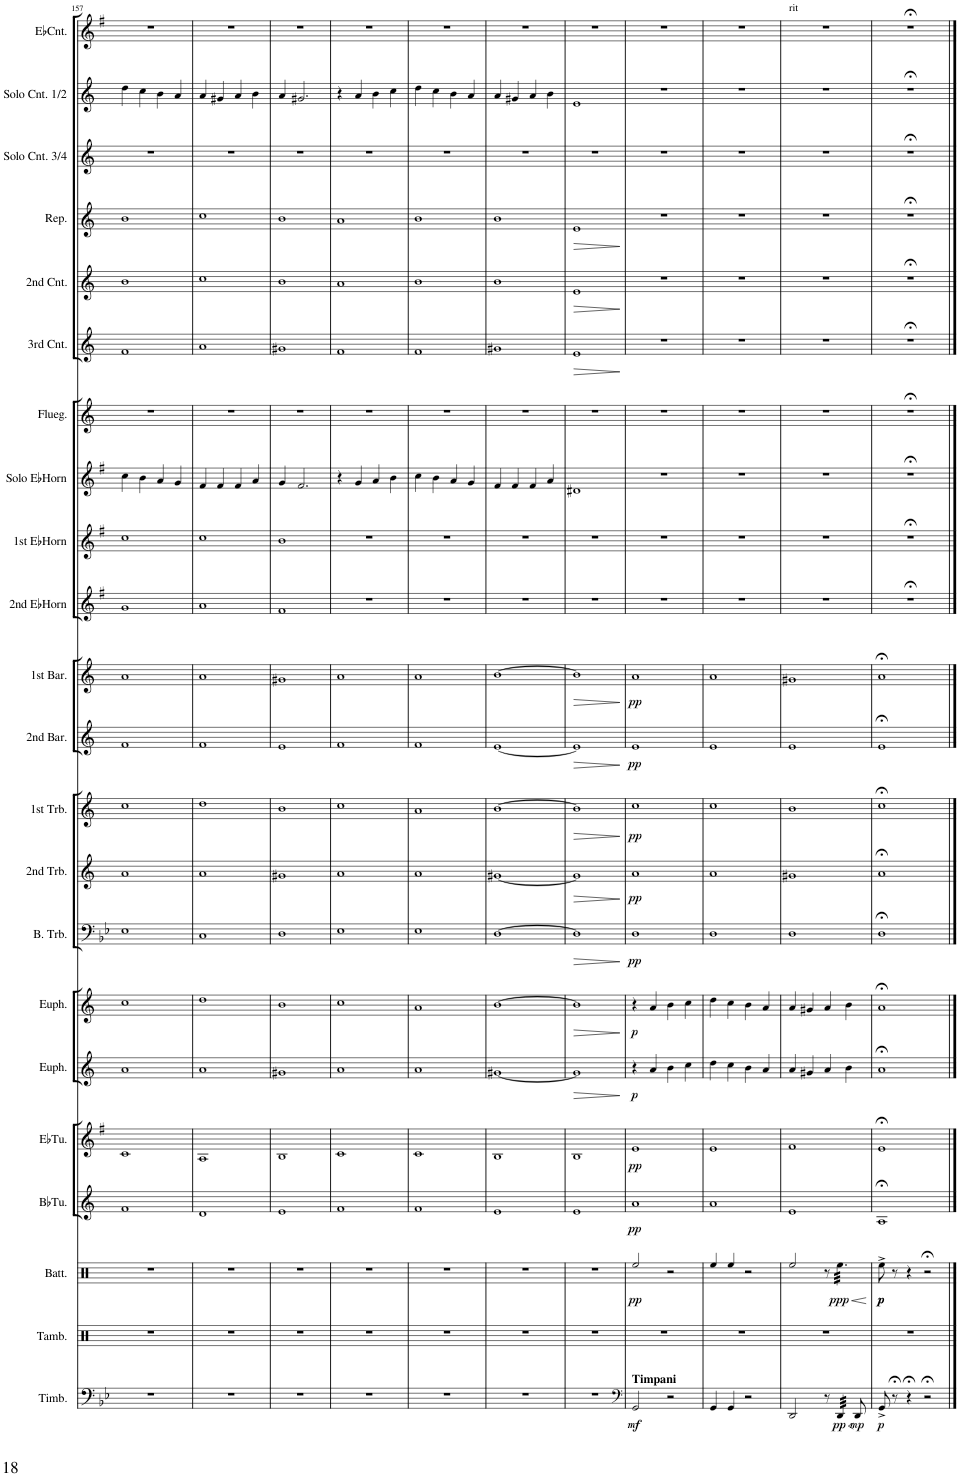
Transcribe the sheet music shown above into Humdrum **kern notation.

**kern	**dynam	**kern	**kern	**dynam	**kern	**dynam	**kern	**dynam	**kern	**dynam	**kern	**dynam	**kern	**dynam	**kern	**dynam	**kern	**dynam	**kern	**dynam	**kern	**dynam	**kern	**kern	**kern	**kern	**kern	**dynam	**kern	**dynam	**kern	**dynam	**kern	**kern	**kern
*part22	*part22	*part21	*part20	*part20	*part19	*part19	*part18	*part18	*part17	*part17	*part16	*part16	*part15	*part15	*part14	*part14	*part13	*part13	*part12	*part12	*part11	*part11	*part10	*part9	*part8	*part7	*part6	*part6	*part5	*part5	*part4	*part4	*part3	*part2	*part1
*staff22	*staff22	*staff21	*staff20	*staff20	*staff19	*staff19	*staff18	*staff18	*staff17	*staff17	*staff16	*staff16	*staff15	*staff15	*staff14	*staff14	*staff13	*staff13	*staff12	*staff12	*staff11	*staff11	*staff10	*staff9	*staff8	*staff7	*staff6	*staff6	*staff5	*staff5	*staff4	*staff4	*staff3	*staff2	*staff1
*I"Percu III (Timb.)	*	*I"Percu II	*I"Percu I (Batt.)	*	*I"BbTuba	*	*I"EbTuba	*	*I"Euphonium	*	*I"Euphonium	*	*I"Bass Trombone	*	*I"2nd Trombone	*	*I"1st Trombone	*	*I"2nd Baryton	*	*I"1st Baryton	*	*I"2nd EbHorn	*I"1st EbHorn	*I"Solo EbHorn	*I"Fluegelhorn	*I"3rd Cnt.	*	*I"2nd Cnt.	*	*I"Repiano	*	*I"Solo Cnt. 3/4	*I"Solo Cnt. 1/2	*I"EbCnt.
*	*	*	*I'Batt.	*	*I'BbTu.	*	*I'EbTu.	*	*I'Euph.	*	*I'Euph.	*	*I'B. Trb.	*	*I'2nd Trb.	*	*I'1st Trb.	*	*I'2nd Bar.	*	*I'1st Bar.	*	*I'2nd EbHorn	*I'1st EbHorn	*I'Solo EbHorn	*I'Flueg.	*I'3rd Cnt.	*	*I'2nd Cnt.	*	*I'Rep.	*	*I'Solo Cnt. 3/4	*I'Solo Cnt. 1/2	*I'EbCnt.
!!LO:PB:g=z
*clefF4	*	*clefX	*clefX	*	*clefG2	*	*clefG2	*	*clefG2	*	*clefG2	*	*clefF4	*	*clefG2	*	*clefG2	*	*clefG2	*	*clefG2	*	*clefG2	*clefG2	*clefG2	*clefG2	*clefG2	*	*clefG2	*	*clefG2	*	*clefG2	*clefG2	*clefG2
*	*	*Trd-7c-12	*	*	*Trd15c26	*	*Trd12c21	*	*Trd8c14	*	*Trd8c14	*	*	*	*Trd8c14	*	*Trd8c14	*	*Trd8c14	*	*Trd8c14	*	*Trd5c9	*Trd5c9	*Trd5c9	*Trd1c2	*Trd1c2	*	*Trd1c2	*	*Trd1c2	*	*Trd1c2	*Trd1c2	*Trd-2c-3
*k[b-e-]	*	*k[b-e-]	*k[]	*	*k[]	*	*k[f#]	*	*k[]	*	*k[]	*	*k[b-e-]	*	*k[]	*	*k[]	*	*k[]	*	*k[]	*	*k[f#]	*k[f#]	*k[f#]	*k[]	*k[]	*	*k[]	*	*k[]	*	*k[]	*k[]	*k[f#]
*M4/4	*	*M4/4	*M4/4	*	*M4/4	*	*M4/4	*	*M4/4	*	*M4/4	*	*M4/4	*	*M4/4	*	*M4/4	*	*M4/4	*	*M4/4	*	*M4/4	*M4/4	*M4/4	*M4/4	*M4/4	*	*M4/4	*	*M4/4	*	*M4/4	*M4/4	*M4/4
=157	=157	=157	=157	=157	=157	=157	=157	=157	=157	=157	=157	=157	=157	=157	=157	=157	=157	=157	=157	=157	=157	=157	=157	=157	=157	=157	=157	=157	=157	=157	=157	=157	=157	=157	=157
1r	.	1r	1r	.	1f	.	1c	.	1a	.	1cc	.	1E-	.	1a	.	1cc	.	1f	.	1a	.	1g	1cc	4cc\	1r	1f	.	1b	.	1b	.	1r	4dd\	1r
.	.	.	.	.	.	.	.	.	.	.	.	.	.	.	.	.	.	.	.	.	.	.	.	.	4b\	.	.	.	.	.	.	.	.	4cc\	.
.	.	.	.	.	.	.	.	.	.	.	.	.	.	.	.	.	.	.	.	.	.	.	.	.	4a/	.	.	.	.	.	.	.	.	4b\	.
.	.	.	.	.	.	.	.	.	.	.	.	.	.	.	.	.	.	.	.	.	.	.	.	.	4g/	.	.	.	.	.	.	.	.	4a/	.
=158	=158	=158	=158	=158	=158	=158	=158	=158	=158	=158	=158	=158	=158	=158	=158	=158	=158	=158	=158	=158	=158	=158	=158	=158	=158	=158	=158	=158	=158	=158	=158	=158	=158	=158	=158
1r	.	1r	1r	.	1d	.	1A	.	1a	.	1dd	.	1C	.	1a	.	1dd	.	1f	.	1a	.	1a	1cc	4f#/	1r	1a	.	1cc	.	1cc	.	1r	4a/	1r
.	.	.	.	.	.	.	.	.	.	.	.	.	.	.	.	.	.	.	.	.	.	.	.	.	4f#/	.	.	.	.	.	.	.	.	4g#X/	.
.	.	.	.	.	.	.	.	.	.	.	.	.	.	.	.	.	.	.	.	.	.	.	.	.	4f#/	.	.	.	.	.	.	.	.	4a/	.
.	.	.	.	.	.	.	.	.	.	.	.	.	.	.	.	.	.	.	.	.	.	.	.	.	4a/	.	.	.	.	.	.	.	.	4b\	.
=159	=159	=159	=159	=159	=159	=159	=159	=159	=159	=159	=159	=159	=159	=159	=159	=159	=159	=159	=159	=159	=159	=159	=159	=159	=159	=159	=159	=159	=159	=159	=159	=159	=159	=159	=159
1r	.	1r	1r	.	1e	.	1B	.	1g#X	.	1b	.	1D	.	1g#X	.	1b	.	1e	.	1g#X	.	1f#	1b	4g/	1r	1g#X	.	1b	.	1b	.	1r	4a/	1r
.	.	.	.	.	.	.	.	.	.	.	.	.	.	.	.	.	.	.	.	.	.	.	.	.	2.f#/	.	.	.	.	.	.	.	.	2.g#X/	.
=160	=160	=160	=160	=160	=160	=160	=160	=160	=160	=160	=160	=160	=160	=160	=160	=160	=160	=160	=160	=160	=160	=160	=160	=160	=160	=160	=160	=160	=160	=160	=160	=160	=160	=160	=160
1r	.	1r	1r	.	1f	.	1c	.	1a	.	1cc	.	1E-	.	1a	.	1cc	.	1f	.	1a	.	1r	1r	4r	1r	1f	.	1a	.	1a	.	1r	4r	1r
.	.	.	.	.	.	.	.	.	.	.	.	.	.	.	.	.	.	.	.	.	.	.	.	.	4g/	.	.	.	.	.	.	.	.	4a/	.
.	.	.	.	.	.	.	.	.	.	.	.	.	.	.	.	.	.	.	.	.	.	.	.	.	4a/	.	.	.	.	.	.	.	.	4b\	.
.	.	.	.	.	.	.	.	.	.	.	.	.	.	.	.	.	.	.	.	.	.	.	.	.	4b\	.	.	.	.	.	.	.	.	4cc\	.
=161	=161	=161	=161	=161	=161	=161	=161	=161	=161	=161	=161	=161	=161	=161	=161	=161	=161	=161	=161	=161	=161	=161	=161	=161	=161	=161	=161	=161	=161	=161	=161	=161	=161	=161	=161
1r	.	1r	1r	.	1f	.	1c	.	1a	.	1a	.	1E-	.	1a	.	1a	.	1f	.	1a	.	1r	1r	4cc\	1r	1f	.	1b	.	1b	.	1r	4dd\	1r
.	.	.	.	.	.	.	.	.	.	.	.	.	.	.	.	.	.	.	.	.	.	.	.	.	4b\	.	.	.	.	.	.	.	.	4cc\	.
.	.	.	.	.	.	.	.	.	.	.	.	.	.	.	.	.	.	.	.	.	.	.	.	.	4a/	.	.	.	.	.	.	.	.	4b\	.
.	.	.	.	.	.	.	.	.	.	.	.	.	.	.	.	.	.	.	.	.	.	.	.	.	4g/	.	.	.	.	.	.	.	.	4a/	.
=162	=162	=162	=162	=162	=162	=162	=162	=162	=162	=162	=162	=162	=162	=162	=162	=162	=162	=162	=162	=162	=162	=162	=162	=162	=162	=162	=162	=162	=162	=162	=162	=162	=162	=162	=162
1r	.	1r	1r	.	1e	.	1B	.	[1g#X	.	[1b	.	[1D	.	[1g#X	.	[1b	.	[1e	.	[1b	.	1r	1r	4f#/	1r	1g#X	.	1b	.	1b	.	1r	4a/	1r
.	.	.	.	.	.	.	.	.	.	.	.	.	.	.	.	.	.	.	.	.	.	.	.	.	4f#/	.	.	.	.	.	.	.	.	4g#X/	.
.	.	.	.	.	.	.	.	.	.	.	.	.	.	.	.	.	.	.	.	.	.	.	.	.	4f#/	.	.	.	.	.	.	.	.	4a/	.
.	.	.	.	.	.	.	.	.	.	.	.	.	.	.	.	.	.	.	.	.	.	.	.	.	4a/	.	.	.	.	.	.	.	.	4b\	.
=163	=163	=163	=163	=163	=163	=163	=163	=163	=163	=163	=163	=163	=163	=163	=163	=163	=163	=163	=163	=163	=163	=163	=163	=163	=163	=163	=163	=163	=163	=163	=163	=163	=163	=163	=163
!	!	!	!	!	!	!	!	!	!	!LO:HP:b	!	!LO:HP:b	!	!LO:HP:b	!	!LO:HP:b	!	!LO:HP:b	!	!LO:HP:b	!	!LO:HP:b	!	!	!	!	!	!LO:HP:b	!	!LO:HP:b	!	!LO:HP:b	!	!	!
1r	.	1r	1r	.	1e	.	1B	.	1g#]	>	1b]	>	1D]	>	1g#]	>	1b]	>	1e]	>	1b]	>	1r	1r	1d#X	1r	1e	>	1e	>	1e	>	1r	1e	1r
.	.	.	.	.	.	.	.	.	.	]	.	]	.	]	.	]	.	]	.	]	.	]	.	.	.	.	.	]	.	]	.	]	.	.	.
=164	=164	=164	=164	=164	=164	=164	=164	=164	=164	=164	=164	=164	=164	=164	=164	=164	=164	=164	=164	=164	=164	=164	=164	=164	=164	=164	=164	=164	=164	=164	=164	=164	=164	=164	=164
*clefF4	*	*	*	*	*	*	*	*	*	*	*	*	*	*	*	*	*	*	*	*	*	*	*	*	*	*	*	*	*	*	*	*	*	*	*
!LO:TX:a:B:t=Timpani	!	!	!	!	!	!	!	!	!	!	!	!	!	!	!	!	!	!	!	!	!	!	!	!	!	!	!	!	!	!	!	!	!	!	!
!	!LO:DY:b	!	!	!LO:DY:b	!	!LO:DY:b	!	!LO:DY:b	!	!LO:DY:b	!	!LO:DY:b	!	!LO:DY:b	!	!LO:DY:b	!	!LO:DY:b	!	!LO:DY:b	!	!LO:DY:b	!	!	!	!	!	!	!	!	!	!	!	!	!
2GG/	mf	1r	2Ree/	pp	1a	pp	1e	pp	4r	p	4r	p	1D	pp	1a	pp	1cc	pp	1e	pp	1a	pp	1r	1r	1r	1r	1r	.	1r	.	1r	.	1r	1r	1r
.	.	.	.	.	.	.	.	.	4a/	.	4a/	.	.	.	.	.	.	.	.	.	.	.	.	.	.	.	.	.	.	.	.	.	.	.	.
2r	.	.	2r	.	.	.	.	.	4b\	.	4b\	.	.	.	.	.	.	.	.	.	.	.	.	.	.	.	.	.	.	.	.	.	.	.	.
.	.	.	.	.	.	.	.	.	4cc\	.	4cc\	.	.	.	.	.	.	.	.	.	.	.	.	.	.	.	.	.	.	.	.	.	.	.	.
=165	=165	=165	=165	=165	=165	=165	=165	=165	=165	=165	=165	=165	=165	=165	=165	=165	=165	=165	=165	=165	=165	=165	=165	=165	=165	=165	=165	=165	=165	=165	=165	=165	=165	=165	=165
4GG/	.	1r	4Ree/	.	1a	.	1e	.	4dd\	.	4dd\	.	1D	.	1a	.	1cc	.	1e	.	1a	.	1r	1r	1r	1r	1r	.	1r	.	1r	.	1r	1r	1r
4GG/	.	.	4Ree/	.	.	.	.	.	4cc\	.	4cc\	.	.	.	.	.	.	.	.	.	.	.	.	.	.	.	.	.	.	.	.	.	.	.	.
2r	.	.	2r	.	.	.	.	.	4b\	.	4b\	.	.	.	.	.	.	.	.	.	.	.	.	.	.	.	.	.	.	.	.	.	.	.	.
.	.	.	.	.	.	.	.	.	4a/	.	4a/	.	.	.	.	.	.	.	.	.	.	.	.	.	.	.	.	.	.	.	.	.	.	.	.
=166	=166	=166	=166	=166	=166	=166	=166	=166	=166	=166	=166	=166	=166	=166	=166	=166	=166	=166	=166	=166	=166	=166	=166	=166	=166	=166	=166	=166	=166	=166	=166	=166	=166	=166	=166
!	!	!	!	!	!	!	!	!	!	!	!	!	!	!	!	!	!	!	!	!	!	!	!	!	!	!	!	!	!	!	!	!	!	!	!LO:TX:a:t=rit
2DD/	.	1r	2Ree/	.	1e	.	1f#	.	4a/	.	4a/	.	1D	.	1g#X	.	1b	.	1e	.	1g#X	.	1r	1r	1r	1r	1r	.	1r	.	1r	.	1r	1r	1r
.	.	.	.	.	.	.	.	.	4g#X/	.	4g#X/	.	.	.	.	.	.	.	.	.	.	.	.	.	.	.	.	.	.	.	.	.	.	.	.
8r	.	.	8r	.	.	.	.	.	4a/	.	4a/	.	.	.	.	.	.	.	.	.	.	.	.	.	.	.	.	.	.	.	.	.	.	.	.
!	!LO:HP:b	!	!	!LO:HP:b	!	!	!	!	!	!	!	!	!	!	!	!	!	!	!	!	!	!	!	!	!	!	!	!	!	!	!	!	!	!	!
!	!LO:DY:n=1:b	!	!	!LO:DY:n=1:b	!	!	!	!	!	!	!	!	!	!	!	!	!	!	!	!	!	!	!	!	!	!	!	!	!	!	!	!	!	!	!
*tremolo	*	*	*	*	*	*	*	*	*	*	*	*	*	*	*	*	*	*	*	*	*	*	*	*	*	*	*	*	*	*	*	*	*	*	*
*	*	*	*tremolo	*	*	*	*	*	*	*	*	*	*	*	*	*	*	*	*	*	*	*	*	*	*	*	*	*	*	*	*	*	*	*	*
32DD/LLL	< pp	.	32Ree\LLL	< ppp	.	.	.	.	.	.	.	.	.	.	.	.	.	.	.	.	.	.	.	.	.	.	.	.	.	.	.	.	.	.	.
32DD/	.	.	32Ree\	.	.	.	.	.	.	.	.	.	.	.	.	.	.	.	.	.	.	.	.	.	.	.	.	.	.	.	.	.	.	.	.
32DD/	.	.	32Ree\	.	.	.	.	.	.	.	.	.	.	.	.	.	.	.	.	.	.	.	.	.	.	.	.	.	.	.	.	.	.	.	.
32DD/	.	.	32Ree\	.	.	.	.	.	.	.	.	.	.	.	.	.	.	.	.	.	.	.	.	.	.	.	.	.	.	.	.	.	.	.	.
32DD/	.	.	32Ree\	.	.	.	.	.	4b\	.	4b\	.	.	.	.	.	.	.	.	.	.	.	.	.	.	.	.	.	.	.	.	.	.	.	.
32DD/	.	.	32Ree\	.	.	.	.	.	.	.	.	.	.	.	.	.	.	.	.	.	.	.	.	.	.	.	.	.	.	.	.	.	.	.	.
32DD/	.	.	32Ree\	.	.	.	.	.	.	.	.	.	.	.	.	.	.	.	.	.	.	.	.	.	.	.	.	.	.	.	.	.	.	.	.
32DD/JJJ	.	.	32Ree\	.	.	.	.	.	.	.	.	.	.	.	.	.	.	.	.	.	.	.	.	.	.	.	.	.	.	.	.	.	.	.	.
*Xtremolo	*	*	*	*	*	*	*	*	*	*	*	*	*	*	*	*	*	*	*	*	*	*	*	*	*	*	*	*	*	*	*	*	*	*	*
!	!LO:DY:n=2:b	!	!	!	!	!	!	!	!	!	!	!	!	!	!	!	!	!	!	!	!	!	!	!	!	!	!	!	!	!	!	!	!	!	!
8DD/	[ mp	.	32Ree\	.	.	.	.	.	.	.	.	.	.	.	.	.	.	.	.	.	.	.	.	.	.	.	.	.	.	.	.	.	.	.	.
.	.	.	32Ree\	.	.	.	.	.	.	.	.	.	.	.	.	.	.	.	.	.	.	.	.	.	.	.	.	.	.	.	.	.	.	.	.
.	.	.	32Ree\	.	.	.	.	.	.	.	.	.	.	.	.	.	.	.	.	.	.	.	.	.	.	.	.	.	.	.	.	.	.	.	.
.	.	.	32Ree\JJJ	.	.	.	.	.	.	.	.	.	.	.	.	.	.	.	.	.	.	.	.	.	.	.	.	.	.	.	.	.	.	.	.
*	*	*	*Xtremolo	*	*	*	*	*	*	*	*	*	*	*	*	*	*	*	*	*	*	*	*	*	*	*	*	*	*	*	*	*	*	*	*
.	.	.	.	[	.	.	.	.	.	.	.	.	.	.	.	.	.	.	.	.	.	.	.	.	.	.	.	.	.	.	.	.	.	.	.
=167	=167	=167	=167	=167	=167	=167	=167	=167	=167	=167	=167	=167	=167	=167	=167	=167	=167	=167	=167	=167	=167	=167	=167	=167	=167	=167	=167	=167	=167	=167	=167	=167	=167	=167	=167
!	!LO:DY:b	!	!	!LO:DY:b	!	!	!	!	!	!	!	!	!	!	!	!	!	!	!	!	!	!	!	!	!	!	!	!	!	!	!	!	!	!	!
!	!	!	!	!LO:DY:n=1:b	!	!	!	!	!	!	!	!	!	!	!	!	!	!	!	!	!	!	!	!	!	!	!	!	!	!	!	!	!	!	!
8GG^/	p	1r	8Ree^\	p p	1A;<	.	1e;<	.	1a;<	.	1a;<	.	1D;<	.	1a;<	.	1cc;<	.	1e;<	.	1a;<	.	1r;<	1r;<	1r;<	1r;<	1r;<	.	1r;<	.	1r;<	.	1r;<	1r;<	1r;<
8r;<	.	.	8r	.	.	.	.	.	.	.	.	.	.	.	.	.	.	.	.	.	.	.	.	.	.	.	.	.	.	.	.	.	.	.	.
4r;<	.	.	4r	.	.	.	.	.	.	.	.	.	.	.	.	.	.	.	.	.	.	.	.	.	.	.	.	.	.	.	.	.	.	.	.
2r;<	.	.	2r;<	.	.	.	.	.	.	.	.	.	.	.	.	.	.	.	.	.	.	.	.	.	.	.	.	.	.	.	.	.	.	.	.
==	==	==	==	==	==	==	==	==	==	==	==	==	==	==	==	==	==	==	==	==	==	==	==	==	==	==	==	==	==	==	==	==	==	==	==
*-	*-	*-	*-	*-	*-	*-	*-	*-	*-	*-	*-	*-	*-	*-	*-	*-	*-	*-	*-	*-	*-	*-	*-	*-	*-	*-	*-	*-	*-	*-	*-	*-	*-	*-	*-
